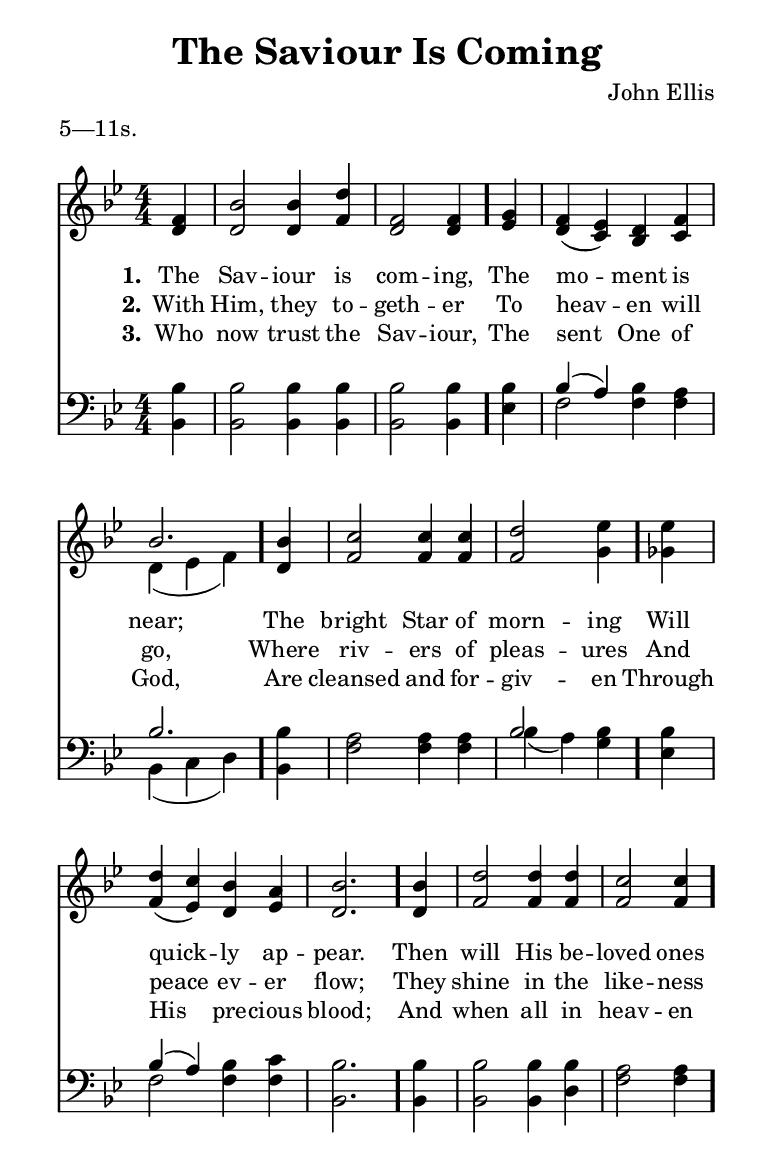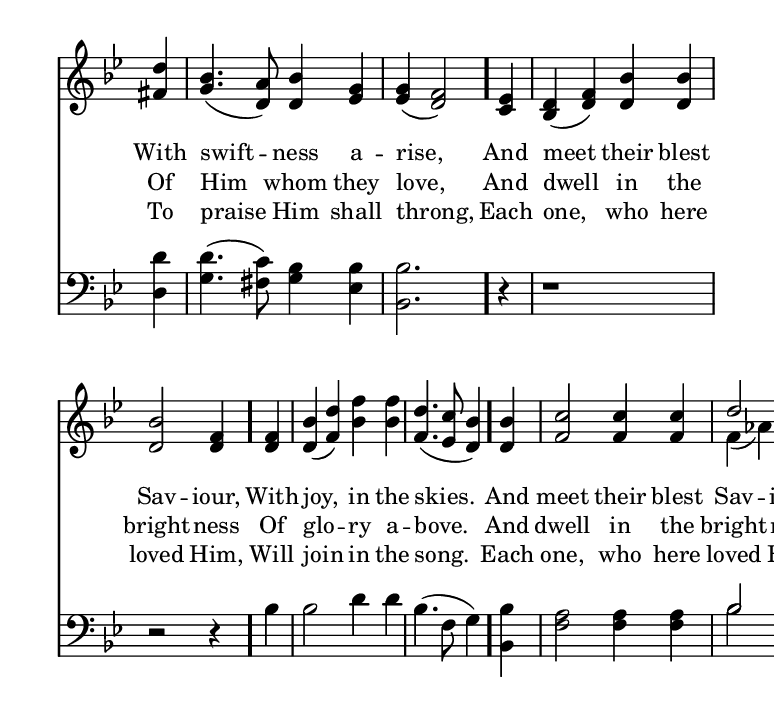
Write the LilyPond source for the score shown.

\include "common/global.ily"
\paper {
  \include "common/paper.ily"
  system-count = 5

}

\header{
  hymnnumber = "197"
  title = "The Saviour Is Coming" % not found at hymnary.org
  tunename = "My Jesus, I Love Thee" % see https://hymnary.org/tune/my_jesus_i_love_thee_ellis
  meter = "5—11s."
  poet = ""
  composer = "John Ellis" % see https://hymnary.org/tune/my_jesus_i_love_thee_ellis
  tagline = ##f
}

global = {
  \include "common/overrides.ily"
  \override Staff.TimeSignature.style = #'numbered % original has `c`
  \time 4/4
  \override Score.MetronomeMark.transparent = ##t % hide all fermata changes too
  \tempo 4=100
  \key bes \major
  \partial 4
  \autoBeamOff
}

notesSoprano = {
\global
\relative c' {

  f4 | bes2 bes4 d | f,2 f4
  g4 | f( ees) d f | bes2. \eogbreak
  bes4 | c2 c4 c | d2 ees4
  ees | d( c) bes a | bes2. \eogbreak
  bes4 | d2 d4 d | c2 c4
  d4 | bes4.( a8) bes4 g | g4( f2) \eogbreak
  ees4 | d( f) bes bes | bes2 f4
  f4 | bes( d) f f | d4.( c8 bes4) \eogbreak
  bes4 | c2 c4 c | d2 ees4
  ees4 | d( c) bes a | bes2.

  \bar "|."

}
}

notesAlto = {
\global
\relative e' {

  d4 | d2 d4 f | d2 d4
  ees4 | d( c) bes c | d( ees f)
  d4 | f2 f4 f | f2 g4
  ges4 | f( ees) d ees | d2.
  d4 | f2 f4 f | f2 f4
  fis4 | g4.( d8) d4 ees | ees( d2)
  c4 | bes( d) d d | d2 d4
  d4 | d( f) bes bes | f4.( ees8 d4)
  d4 | f2 f4 f | f4( aes) g
  ges4 | f( ees) d ees | d2.

}
}

notesTenor = {
\global
\relative a {

  bes4 | bes2 bes4 bes | bes2 bes4
  bes4 | bes( a) bes a | bes2.
  bes4 | a2 a4 a | bes2 bes4
  bes4 | bes( a) bes c | bes2.
  bes4 | bes2 bes4 bes | a2 a4
  d4 | d4.( c8) bes4 bes | bes2.
  r4 | r1 | r2 r4
  bes4 | bes2 d4 d | bes4.( f8 g4)
  bes4 | a2 a4 a | bes2 bes4
  bes4 | bes( a) bes c | bes2.

}
}

notesBass = {
\global
\relative f, {

  bes4 | bes2 bes4 bes | bes2 bes4
  ees4 | f2 f4 f | bes,( c d)
  bes4 | f'2 f4 f | bes( a) g
  ees4 | f2 f4 f | bes,2.
  bes4 | bes2 bes4 d | f2 f4
  d4 | g4.( fis8) g4 ees | bes2.
  r4 | r1 | r2 r4
  r4 | r1 | r2 r4
  bes4 | f'2 f4 f | bes2
  ees,4 ees | f2 f4 f | bes,2.

}
}

wordsA = \lyricmode {
\set stanza = "1."

The Sav -- iour is com -- ing, \bar "."
The mo -- ment is near; \bar "."
The bright Star of morn -- ing \bar "."
Will quick -- ly ap -- pear. \bar "."
Then will His be -- loved ones \bar "."
With swift -- ness a -- rise, \bar "."
And meet their blest Sav -- iour, \bar "."
With joy, in the skies. \bar "."
%{HIDE>%} And meet their blest Sav -- iour, \bar "."
With joy, in the skies. %{<HIDE%} \bar "."

}

wordsB = \lyricmode {
\set stanza = "2."

With Him, they to -- geth -- er
To heav -- en will go,
Where riv -- ers of pleas -- ures
And peace ev -- er flow;
They shine in the like -- ness
Of Him whom they love,
And dwell in the bright -- ness
Of glo -- ry a -- bove.
%{HIDE>%} And dwell in the bright -- ness
Of glo -- ry a -- bove. %{<HIDE%}

}

wordsC = \lyricmode {
\set stanza = "3."

Who now trust the Sav -- iour,
The sent One of God,
Are cleansed and for -- giv -- en
Through His pre -- cious blood;
And when all in heav -- en
To praise Him shall throng,
Each one, who here loved Him,
Will join in the song.
%{HIDE>%} Each one, who here loved Him,
Will join in the song. %{<HIDE%}

}

\score {
  \context ChoirStaff <<
    \context Staff = upper <<
      \set Staff.autoBeaming = ##f
      \set ChoirStaff.systemStartDelimiter = #'SystemStartBar
      \set ChoirStaff.printPartCombineTexts = ##f
      \partcombine #'(2 . 11) \notesSoprano \notesAlto
      \context NullVoice = sopranos { \voiceOne << \notesSoprano >> }
      \context Lyrics = one   \lyricsto sopranos \wordsA
      \context Lyrics = two   \lyricsto sopranos \wordsB
      \context Lyrics = three \lyricsto sopranos \wordsC
    >>
    \context Staff = men <<
      \set Staff.autoBeaming = ##f
      \clef bass
      \set ChoirStaff.printPartCombineTexts = ##f
      \partcombine #'(2 . 11) \notesTenor \notesBass
    >>
  >>
  \layout {
    \include "common/layout.ily"
  }
  #(cond ((ly:get-option 'eog-midi-permitted) #{ \midi{
    \include "common/midi.ily"
  } #}))
}

\version "2.19.49"  % necessary for upgrading to future LilyPond versions.

% vi:set et ts=2 sw=2 ai nocindent syntax=lilypond:
